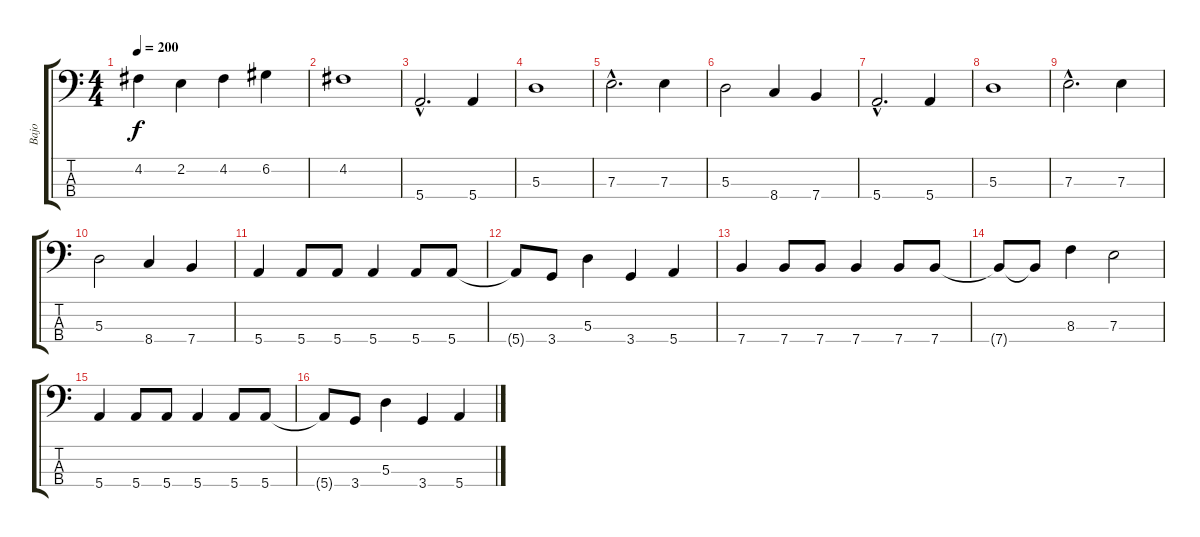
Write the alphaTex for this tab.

\track ("Bajo" "Bajo") {instrument electricbassfinger}
\staff {score tabs}
\tuning (G2 D2 A1 E1) {hide}
\ts (4 4)
\tempo 200
\clef f4
\ks c
4.2.4{dy f} 2.2.4 4.2.4 6.2.4 |
4.2.1 |
5.4{hac}.2{d} 5.4.4 |
5.3.1 |
7.3{hac}.2{d} 7.3.4 |
5.3.2 8.4.4 7.4.4 |
5.4{hac}.2{d} 5.4.4 |
5.3.1 |
7.3{hac}.2{d} 7.3.4 |
5.3.2 8.4.4 7.4.4 |
5.4.4 5.4.8 5.4.8 5.4.4 5.4.8 5.4.8 |
5.4{t}.8 3.4.8 5.3.4 3.4.4 5.4.4 |
7.4.4 7.4.8 7.4.8 7.4.4 7.4.8 7.4.8 |
7.4{t}.8 7.4{t}.8 8.3.4 7.3.2 |
5.4.4 5.4.8 5.4.8 5.4.4 5.4.8 5.4.8 |
5.4{t}.8 3.4.8 5.3.4 3.4.4 5.4.4
